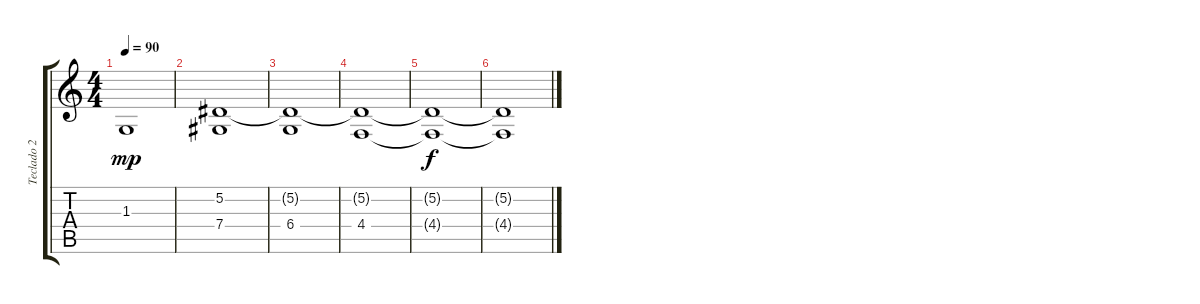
\track ("Teclado 2" "Teclado 2") {instrument choiraahs}
\staff {score tabs}
\tuning (Eb4 Bb3 Gb3 Db3 Ab2 Eb2) {hide}
\ts (4 4)
\tempo 90
\clef g2
\ks c
1.3.1{dy mp} |
(5.2 7.4).1 |
(5.2{t} 6.4).1 |
(5.2{t} 4.4).1 |
(5.2{t} 4.4{t}).1{dy f volume 0} |
(5.2{t} 4.4{t}).1
